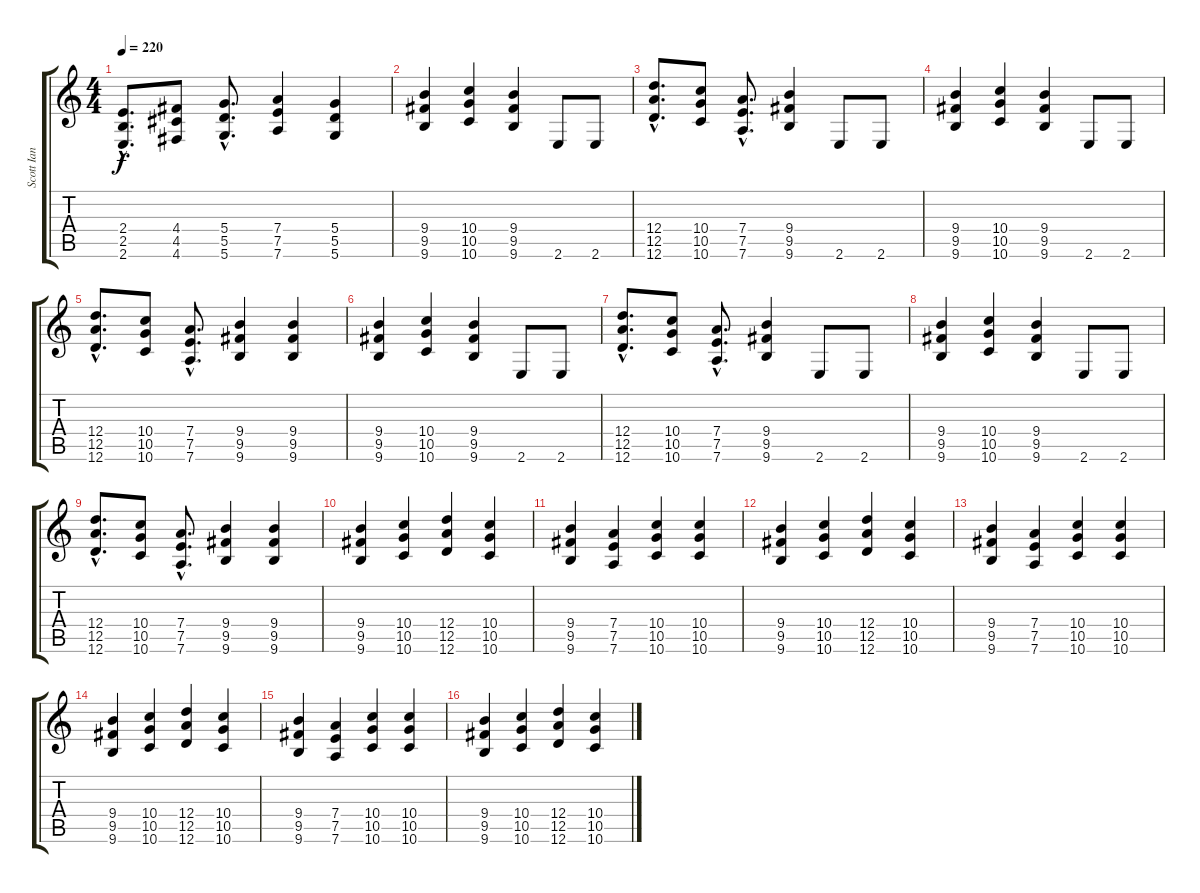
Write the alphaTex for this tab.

\track ("Scott Ian" "Scott Ian") {instrument distortionguitar}
\staff {score tabs}
\tuning (E4 B3 G3 D3 A2 D2) {hide}
\ts (4 4)
\tempo 220
\clef g2
\ks c
(2.4{hac} 2.5{hac} 2.6{hac}).8{d dy f} (4.4 4.5 4.6).8 (5.4{hac} 5.5{hac} 5.6{hac}).8{d} (7.4 7.5 7.6).4 (5.4 5.5 5.6).4 |
(9.4 9.5 9.6).4 (10.4 10.5 10.6).4 (9.4 9.5 9.6).4 2.6.8 2.6.8 |
(12.4{hac} 12.5{hac} 12.6{hac}).8{d} (10.4 10.5 10.6).8 (7.4{hac} 7.5{hac} 7.6{hac}).8{d} (9.4 9.5 9.6).4 2.6.8 2.6.8 |
(9.4 9.5 9.6).4 (10.4 10.5 10.6).4 (9.4 9.5 9.6).4 2.6.8 2.6.8 |
(12.4{hac} 12.5{hac} 12.6{hac}).8{d} (10.4 10.5 10.6).8 (7.4{hac} 7.5{hac} 7.6{hac}).8{d} (9.4 9.5 9.6).4 (9.4 9.5 9.6).4 |
(9.4 9.5 9.6).4 (10.4 10.5 10.6).4 (9.4 9.5 9.6).4 2.6.8 2.6.8 |
(12.4{hac} 12.5{hac} 12.6{hac}).8{d} (10.4 10.5 10.6).8 (7.4{hac} 7.5{hac} 7.6{hac}).8{d} (9.4 9.5 9.6).4 2.6.8 2.6.8 |
(9.4 9.5 9.6).4 (10.4 10.5 10.6).4 (9.4 9.5 9.6).4 2.6.8 2.6.8 |
(12.4{hac} 12.5{hac} 12.6{hac}).8{d} (10.4 10.5 10.6).8 (7.4{hac} 7.5{hac} 7.6{hac}).8{d} (9.4 9.5 9.6).4 (9.4 9.5 9.6).4 |
(9.4 9.5 9.6).4 (10.4 10.5 10.6).4 (12.4 12.5 12.6).4 (10.4 10.5 10.6).4 |
(9.4 9.5 9.6).4 (7.4 7.5 7.6).4 (10.4 10.5 10.6).4 (10.4 10.5 10.6).4 |
(9.4 9.5 9.6).4 (10.4 10.5 10.6).4 (12.4 12.5 12.6).4 (10.4 10.5 10.6).4 |
(9.4 9.5 9.6).4 (7.4 7.5 7.6).4 (10.4 10.5 10.6).4 (10.4 10.5 10.6).4 |
(9.4 9.5 9.6).4 (10.4 10.5 10.6).4 (12.4 12.5 12.6).4 (10.4 10.5 10.6).4 |
(9.4 9.5 9.6).4 (7.4 7.5 7.6).4 (10.4 10.5 10.6).4 (10.4 10.5 10.6).4 |
(9.4 9.5 9.6).4 (10.4 10.5 10.6).4 (12.4 12.5 12.6).4 (10.4 10.5 10.6).4
